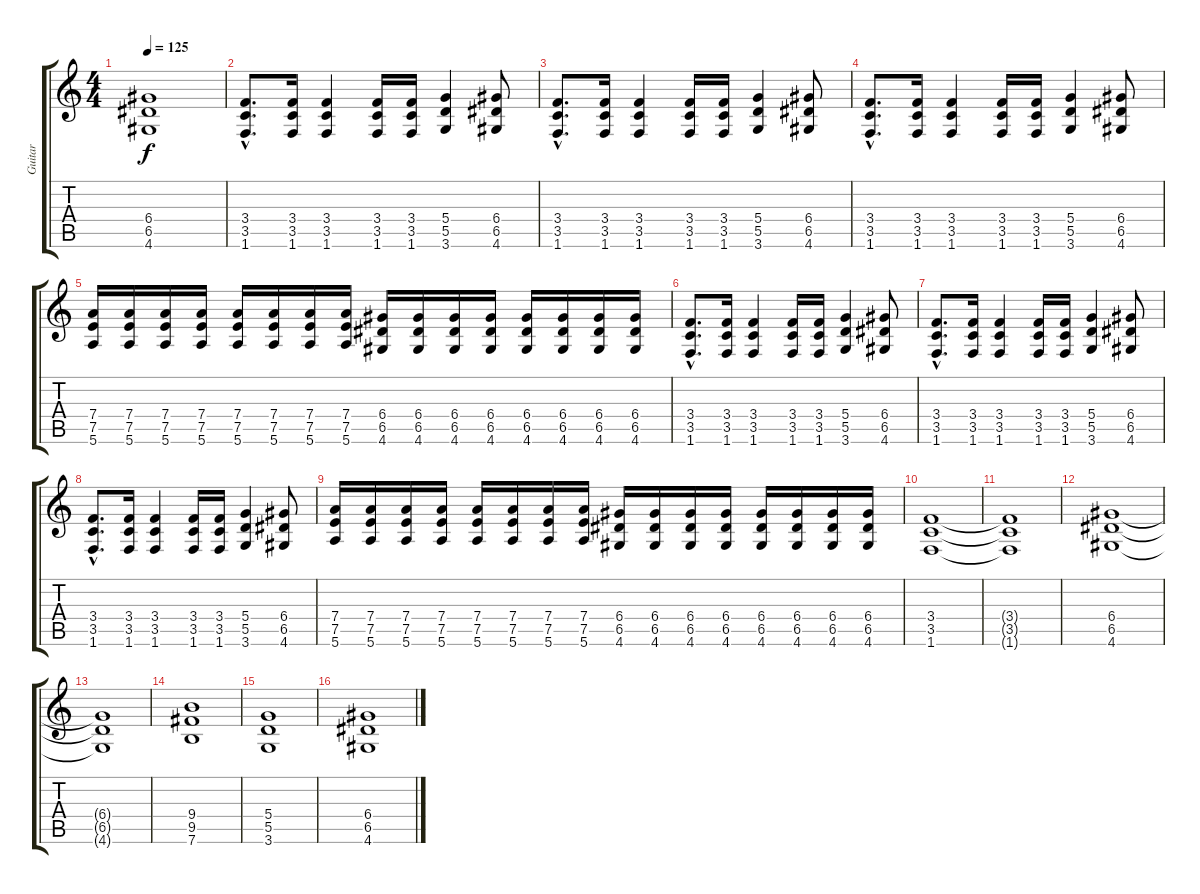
\track ("Guitar" "Guitar") {instrument distortionguitar}
\staff {score tabs}
\tuning (E4 B3 G3 D3 A2 E2) {hide}
\ts (4 4)
\tempo 125
\clef g2
\ks c
(6.4{t} 6.5{t} 4.6{t}).1{dy f} |
(3.4{hac} 3.5{hac} 1.6{hac}).8{d} (3.4 3.5 1.6).16 (3.4 3.5 1.6).4 (3.4 3.5 1.6).16 (3.4 3.5 1.6).16 (5.4 5.5 3.6).4 (6.4 6.5 4.6).8 |
(3.4{hac} 3.5{hac} 1.6{hac}).8{d} (3.4 3.5 1.6).16 (3.4 3.5 1.6).4 (3.4 3.5 1.6).16 (3.4 3.5 1.6).16 (5.4 5.5 3.6).4 (6.4 6.5 4.6).8 |
(3.4{hac} 3.5{hac} 1.6{hac}).8{d} (3.4 3.5 1.6).16 (3.4 3.5 1.6).4 (3.4 3.5 1.6).16 (3.4 3.5 1.6).16 (5.4 5.5 3.6).4 (6.4 6.5 4.6).8 |
(7.4 7.5 5.6).16 (7.4 7.5 5.6).16 (7.4 7.5 5.6).16 (7.4 7.5 5.6).16 (7.4 7.5 5.6).16 (7.4 7.5 5.6).16 (7.4 7.5 5.6).16 (7.4 7.5 5.6).16 (6.4 6.5 4.6).16 (6.4 6.5 4.6).16 (6.4 6.5 4.6).16 (6.4 6.5 4.6).16 (6.4 6.5 4.6).16 (6.4 6.5 4.6).16 (6.4 6.5 4.6).16 (6.4 6.5 4.6).16 |
(3.4{hac} 3.5{hac} 1.6{hac}).8{d} (3.4 3.5 1.6).16 (3.4 3.5 1.6).4 (3.4 3.5 1.6).16 (3.4 3.5 1.6).16 (5.4 5.5 3.6).4 (6.4 6.5 4.6).8 |
(3.4{hac} 3.5{hac} 1.6{hac}).8{d} (3.4 3.5 1.6).16 (3.4 3.5 1.6).4 (3.4 3.5 1.6).16 (3.4 3.5 1.6).16 (5.4 5.5 3.6).4 (6.4 6.5 4.6).8 |
(3.4{hac} 3.5{hac} 1.6{hac}).8{d} (3.4 3.5 1.6).16 (3.4 3.5 1.6).4 (3.4 3.5 1.6).16 (3.4 3.5 1.6).16 (5.4 5.5 3.6).4 (6.4 6.5 4.6).8 |
(7.4 7.5 5.6).16 (7.4 7.5 5.6).16 (7.4 7.5 5.6).16 (7.4 7.5 5.6).16 (7.4 7.5 5.6).16 (7.4 7.5 5.6).16 (7.4 7.5 5.6).16 (7.4 7.5 5.6).16 (6.4 6.5 4.6).16 (6.4 6.5 4.6).16 (6.4 6.5 4.6).16 (6.4 6.5 4.6).16 (6.4 6.5 4.6).16 (6.4 6.5 4.6).16 (6.4 6.5 4.6).16 (6.4 6.5 4.6).16 |
(3.4 3.5 1.6).1 |
(3.4{t} 3.5{t} 1.6{t}).1 |
(6.4 6.5 4.6).1 |
(6.4{t} 6.5{t} 4.6{t}).1 |
(9.4 9.5 7.6).1 |
(5.4 5.5 3.6).1 |
(6.4 6.5 4.6).1
